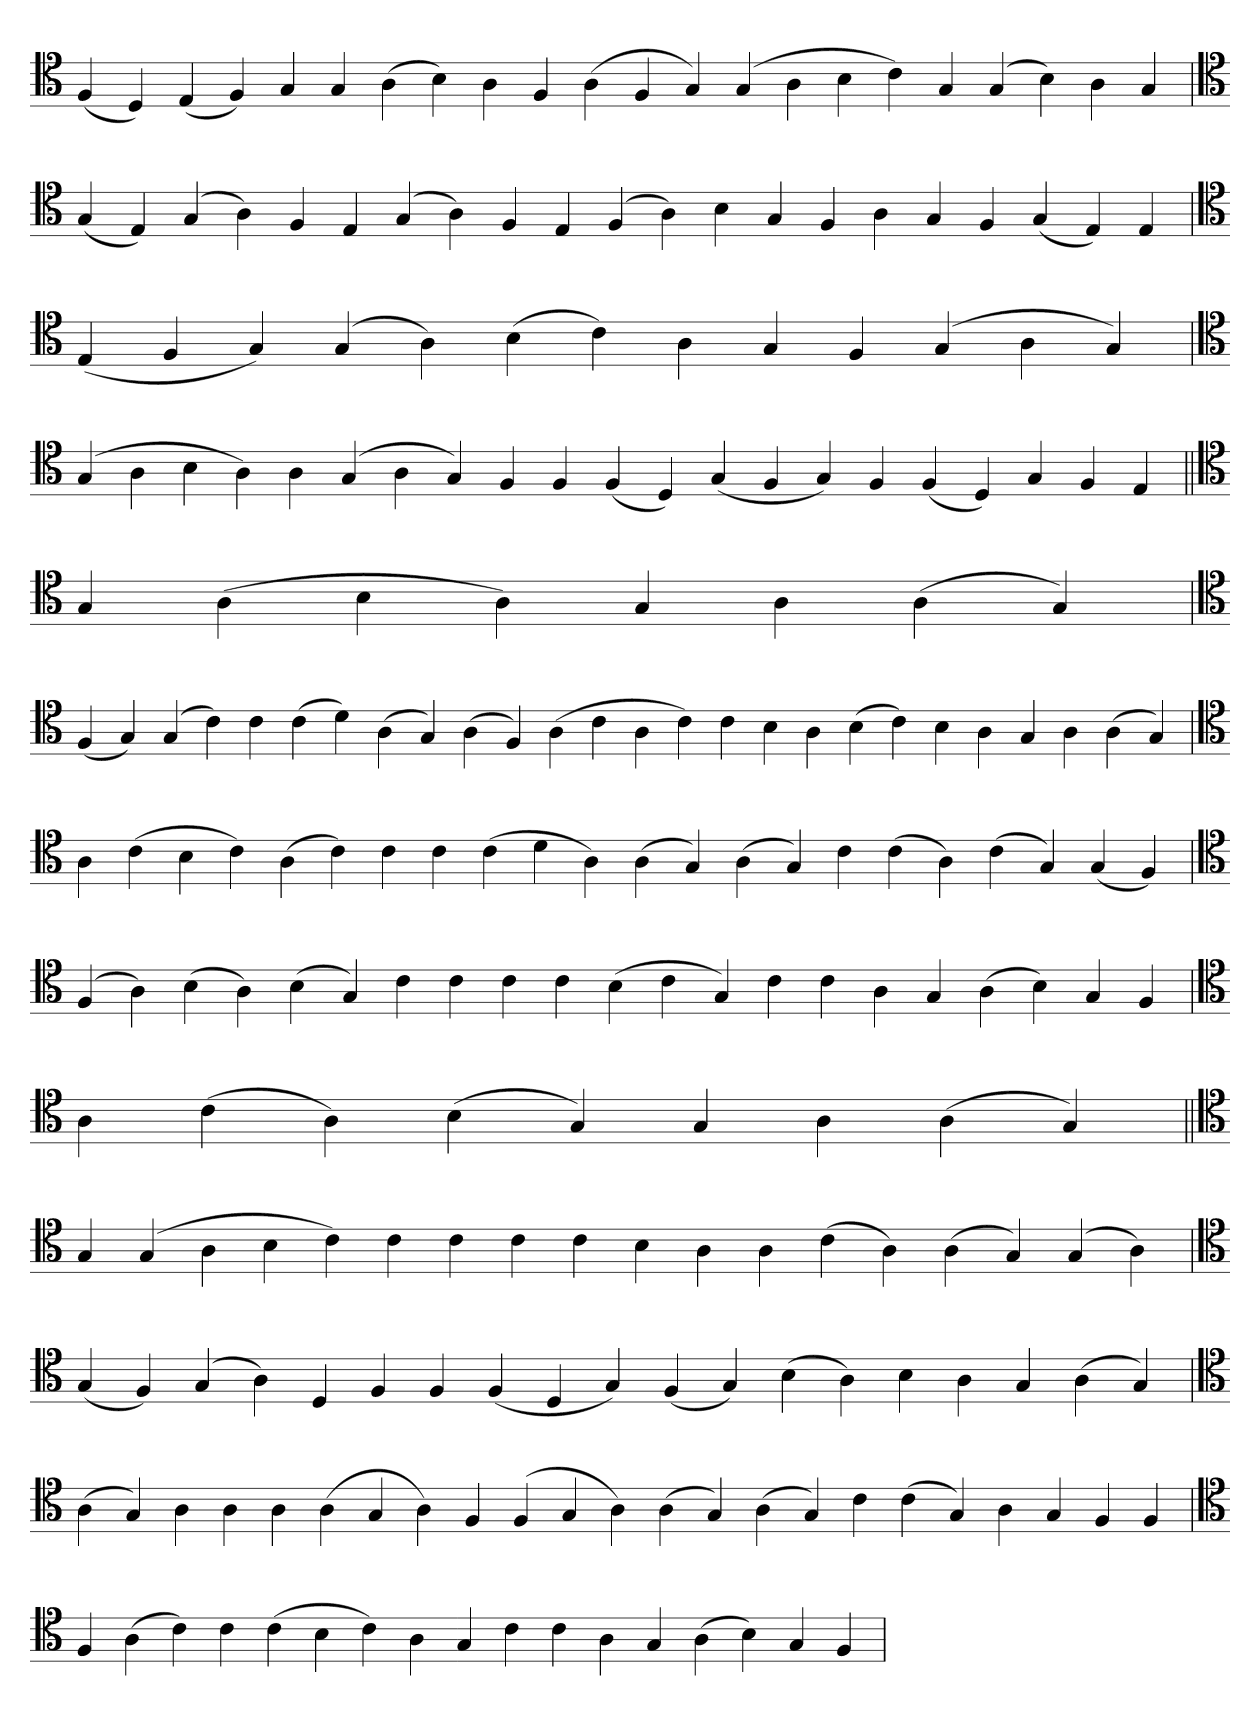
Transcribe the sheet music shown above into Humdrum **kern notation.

**kern
*part1
*staff1
*clefC4
=
(4F
4D)
(4E
4F)
4G
4G
(4A
4B)
4A
4F
(4A
4F
4G)
(4G
4A
4B
4c)
4G
(4G
4B)
4A
4G
=
*clefC4
(4G
4E)
(4G
4A)
4F
4E
(4G
4A)
4F
4E
(4F
4A)
4B
4G
4F
4A
4G
4F
(4G
4E)
4E
=`
*clefC4
(4E
4F
4G)
(4G
4A)
(4B
4c)
4A
4G
4F
(4G
4A
4G)
='
*clefC4
(4G
4A
4B
4A)
4A
(4G
4A
4G)
4F
4F
(4F
4D)
(4G
4F
4G)
4F
(4F
4D)
4G
4F
4E
=||
*clefC4
4G
(4A
4B
4A)
4G
4A
(4A
4G)
=`
*clefC4
(4F
4G)
(4G
4c)
4c
(4c
4d)
(4A
4G)
(4A
4F)
(4A
4c
4A
4c)
4c
4B
4A
(4B
4c)
4B
4A
4G
4A
(4A
4G)
=
*clefC4
4A
(4c
4B
4c)
(4A
4c)
4c
4c
(4c
4d
4A)
(4A
4G)
(4A
4G)
4c
(4c
4A)
(4c
4G)
(4G
4F)
='
*clefC4
(4F
4A)
(4B
4A)
(4B
4G)
4c
4c
4c
4c
(4B
4c
4G)
4c
4c
4A
4G
(4A
4B)
4G
4F
=`
*clefC4
4A
(4c
4A)
(4B
4G)
4G
4A
(4A
4G)
=||
*clefC4
4G
(4G
4A
4B
4c)
4c
4c
4c
4c
4B
4A
4A
(4c
4A)
(4A
4G)
(4G
4A)
=`
*clefC4
(4G
4F)
(4G
4A)
4D
4F
4F
(4F
4D
4G)
(4F
4G)
(4B
4A)
4B
4A
4G
(4A
4G)
=
*clefC4
(4A
4G)
4A
4A
4A
(4A
4G
4A)
4F
(4F
4G
4A)
(4A
4G)
(4A
4G)
4c
(4c
4G)
4A
4G
4F
4F
='
*clefC4
4F
(4A
4c)
4c
(4c
4B
4c)
4A
4G
4c
4c
4A
4G
(4A
4B)
4G
4F
=`
*-
